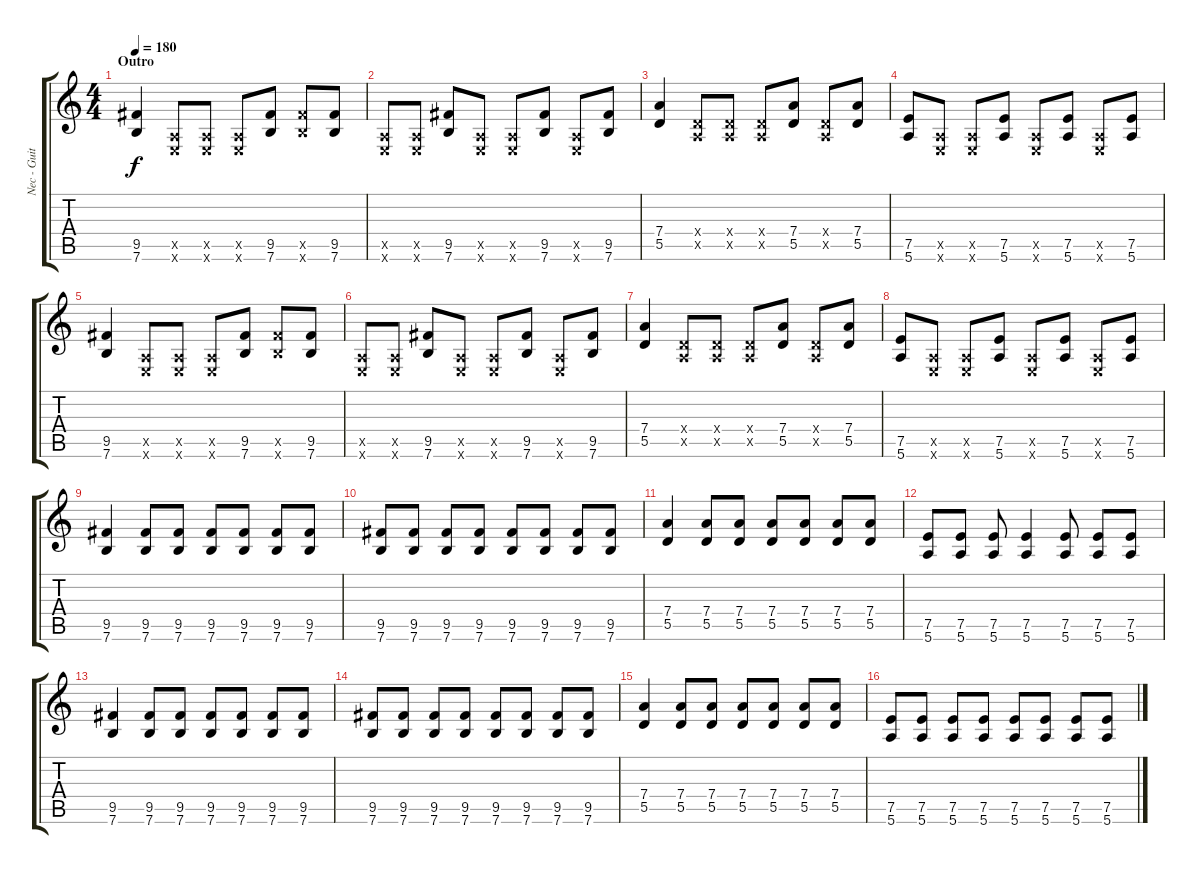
\track ("Nec - Guitars" "Nec - Guit") {instrument distortionguitar}
\staff {score tabs}
\tuning (E4 B3 G3 D3 A2 E2) {hide}
\ts (4 4)
\section ("" "Outro")
\tempo 180
\clef g2
\ks c
(9.5 7.6).4{dy f} (0.5{x} 0.6{x}).8 (0.5{x} 0.6{x}).8 (0.5{x} 0.6{x}).8 (9.5 7.6).8 (9.5{x} 7.6{x}).8 (9.5 7.6).8 |
(0.5{x} 0.6{x}).8 (0.5{x} 0.6{x}).8 (9.5 7.6).8 (0.5{x} 0.6{x}).8 (0.5{x} 0.6{x}).8 (9.5 7.6).8 (0.5{x} 0.6{x}).8 (9.5 7.6).8 |
(7.4 5.5).4 (0.4{x} 0.5{x}).8 (0.4{x} 0.5{x}).8 (0.4{x} 0.5{x}).8 (7.4 5.5).8 (0.4{x} 0.5{x}).8 (7.4 5.5).8 |
(7.5 5.6).8 (0.5{x} 0.6{x}).8 (0.5{x} 0.6{x}).8 (7.5 5.6).8 (0.5{x} 0.6{x}).8 (7.5 5.6).8 (0.5{x} 0.6{x}).8 (7.5 5.6).8 |
(9.5 7.6).4 (0.5{x} 0.6{x}).8 (0.5{x} 0.6{x}).8 (0.5{x} 0.6{x}).8 (9.5 7.6).8 (9.5{x} 7.6{x}).8 (9.5 7.6).8 |
(0.5{x} 0.6{x}).8 (0.5{x} 0.6{x}).8 (9.5 7.6).8 (0.5{x} 0.6{x}).8 (0.5{x} 0.6{x}).8 (9.5 7.6).8 (0.5{x} 0.6{x}).8 (9.5 7.6).8 |
(7.4 5.5).4 (0.4{x} 0.5{x}).8 (0.4{x} 0.5{x}).8 (0.4{x} 0.5{x}).8 (7.4 5.5).8 (0.4{x} 0.5{x}).8 (7.4 5.5).8 |
(7.5 5.6).8 (0.5{x} 0.6{x}).8 (0.5{x} 0.6{x}).8 (7.5 5.6).8 (0.5{x} 0.6{x}).8 (7.5 5.6).8 (0.5{x} 0.6{x}).8 (7.5 5.6).8 |
(9.5 7.6).4 (9.5 7.6).8 (9.5 7.6).8 (9.5 7.6).8 (9.5 7.6).8 (9.5 7.6).8 (9.5 7.6).8 |
(9.5 7.6).8 (9.5 7.6).8 (9.5 7.6).8 (9.5 7.6).8 (9.5 7.6).8 (9.5 7.6).8 (9.5 7.6).8 (9.5 7.6).8 |
(7.4 5.5).4 (7.4 5.5).8 (7.4 5.5).8 (7.4 5.5).8 (7.4 5.5).8 (7.4 5.5).8 (7.4 5.5).8 |
(7.5 5.6).8 (7.5 5.6).8 (7.5 5.6).8 (7.5 5.6).4 (7.5 5.6).8 (7.5 5.6).8 (7.5 5.6).8 |
(9.5 7.6).4 (9.5 7.6).8 (9.5 7.6).8 (9.5 7.6).8 (9.5 7.6).8 (9.5 7.6).8 (9.5 7.6).8 |
(9.5 7.6).8 (9.5 7.6).8 (9.5 7.6).8 (9.5 7.6).8 (9.5 7.6).8 (9.5 7.6).8 (9.5 7.6).8 (9.5 7.6).8 |
(7.4 5.5).4 (7.4 5.5).8 (7.4 5.5).8 (7.4 5.5).8 (7.4 5.5).8 (7.4 5.5).8 (7.4 5.5).8 |
(7.5 5.6).8 (7.5 5.6).8 (7.5 5.6).8 (7.5 5.6).8 (7.5 5.6).8 (7.5 5.6).8 (7.5 5.6).8 (7.5 5.6).8
